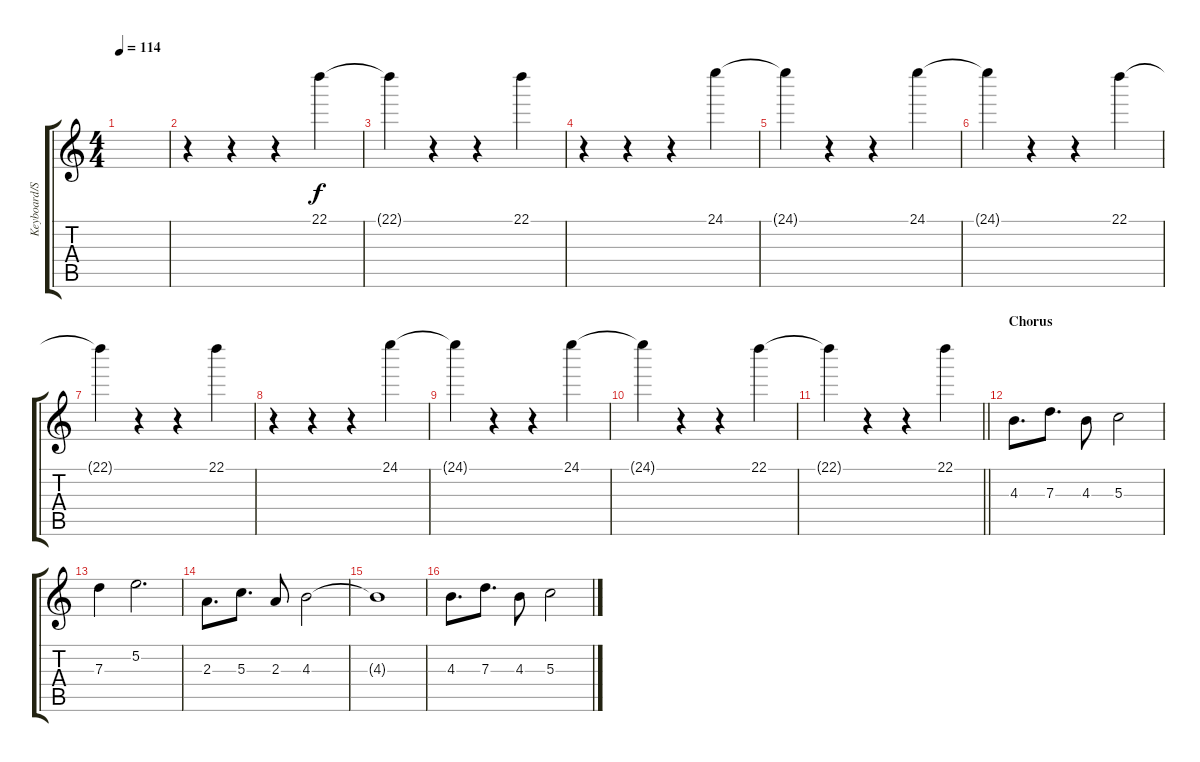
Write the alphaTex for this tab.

\track ("Keyboard/Samples" "Keyboard/S") {instrument electricguitarjazz}
\staff {score tabs}
\tuning (E4 B3 G3 D3 A2 E2) {hide}
\ts (4 4)
\tempo 114
\clef g2
\ks c
|
r.4{volume 7 instrument fx3crystal} r.4 r.4 22.1.4 |
22.1{t}.4 r.4 r.4 22.1.4 |
r.4 r.4 r.4 24.1.4 |
24.1{t}.4 r.4 r.4 24.1.4 |
24.1{t}.4 r.4 r.4 22.1.4 |
22.1{t}.4 r.4 r.4 22.1.4 |
r.4 r.4 r.4 24.1.4 |
24.1{t}.4 r.4 r.4 24.1.4 |
24.1{t}.4 r.4 r.4 22.1.4 |
\barLineRight lightlight
22.1{t}.4 r.4 r.4 22.1.4 |
\section ("" "Chorus")
4.3.8{d volume 11 instrument electricguitarjazz} 7.3.8{d} 4.3.8 5.3.2 |
7.3.4 5.2.2{d} |
2.3.8{d} 5.3.8{d} 2.3.8 4.3.2 |
4.3{t}.1 |
4.3.8{d} 7.3.8{d} 4.3.8 5.3.2
